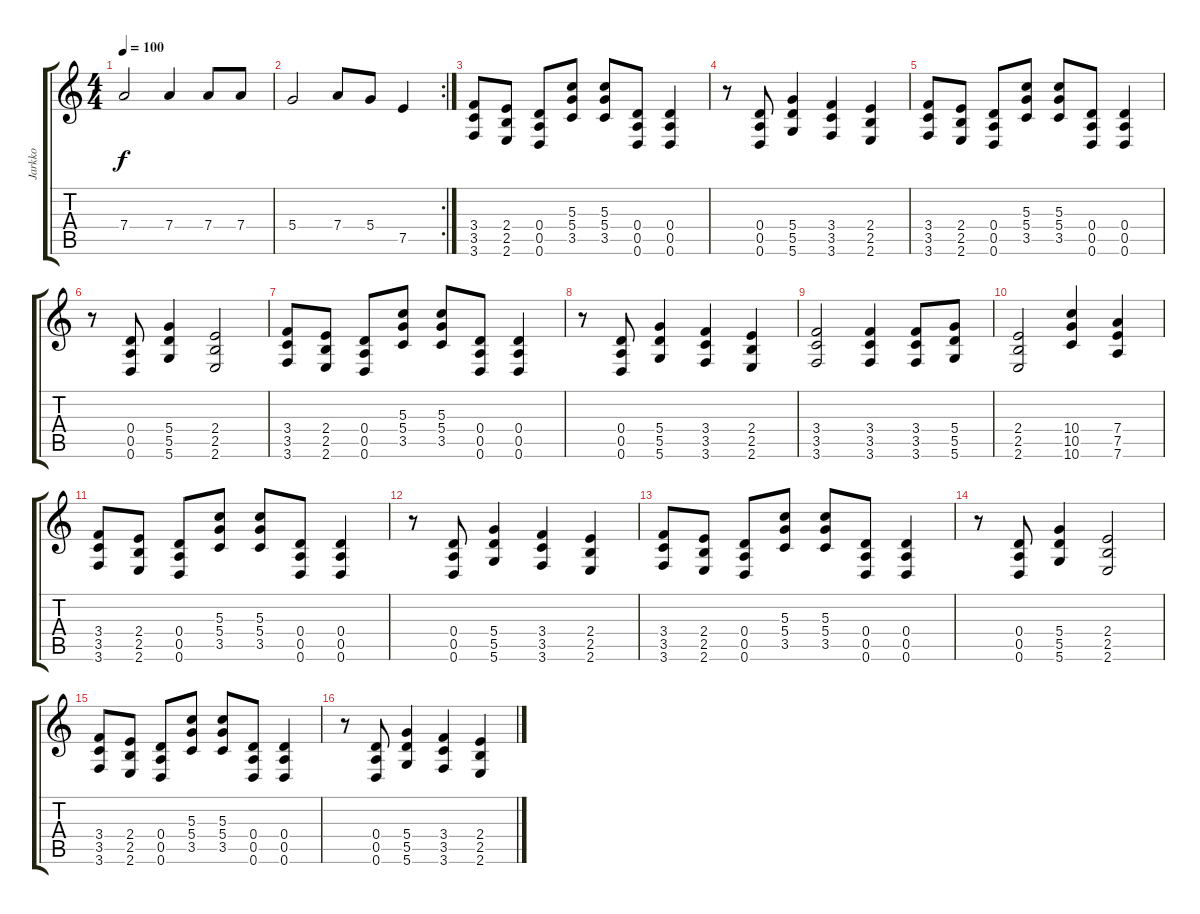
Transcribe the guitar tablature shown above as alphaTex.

\track ("Jarkko" "Jarkko") {instrument distortionguitar}
\staff {score tabs}
\tuning (E4 B3 G3 D3 A2 D2) {hide}
\ts (4 4)
\tempo 100
\clef g2
\ks c
7.4.2{dy f} 7.4.4 7.4.8 7.4.8 |
\rc 2
5.4.2 7.4.8 5.4.8 7.5.4 |
(3.4 3.5 3.6).8{volume 11} (2.4 2.5 2.6).8 (0.4 0.5 0.6).8 (5.3 5.4 3.5).8 (5.3 5.4 3.5).8 (0.4 0.5 0.6).8 (0.4 0.5 0.6).4 |
r.8 (0.4 0.5 0.6).8 (5.4 5.5 5.6).4 (3.4 3.5 3.6).4 (2.4 2.5 2.6).4 |
(3.4 3.5 3.6).8 (2.4 2.5 2.6).8 (0.4 0.5 0.6).8 (5.3 5.4 3.5).8 (5.3 5.4 3.5).8 (0.4 0.5 0.6).8 (0.4 0.5 0.6).4 |
r.8 (0.4 0.5 0.6).8 (5.4 5.5 5.6).4 (2.4 2.5 2.6).2 |
(3.4 3.5 3.6).8 (2.4 2.5 2.6).8 (0.4 0.5 0.6).8 (5.3 5.4 3.5).8 (5.3 5.4 3.5).8 (0.4 0.5 0.6).8 (0.4 0.5 0.6).4 |
r.8 (0.4 0.5 0.6).8 (5.4 5.5 5.6).4 (3.4 3.5 3.6).4 (2.4 2.5 2.6).4 |
(3.4 3.5 3.6).2 (3.4 3.5 3.6).4 (3.4 3.5 3.6).8 (5.4 5.5 5.6).8 |
(2.4 2.5 2.6).2 (10.4 10.5 10.6).4 (7.4 7.5 7.6).4 |
(3.4 3.5 3.6).8 (2.4 2.5 2.6).8 (0.4 0.5 0.6).8 (5.3 5.4 3.5).8 (5.3 5.4 3.5).8 (0.4 0.5 0.6).8 (0.4 0.5 0.6).4 |
r.8 (0.4 0.5 0.6).8 (5.4 5.5 5.6).4 (3.4 3.5 3.6).4 (2.4 2.5 2.6).4 |
(3.4 3.5 3.6).8 (2.4 2.5 2.6).8 (0.4 0.5 0.6).8 (5.3 5.4 3.5).8 (5.3 5.4 3.5).8 (0.4 0.5 0.6).8 (0.4 0.5 0.6).4 |
r.8 (0.4 0.5 0.6).8 (5.4 5.5 5.6).4 (2.4 2.5 2.6).2 |
(3.4 3.5 3.6).8 (2.4 2.5 2.6).8 (0.4 0.5 0.6).8 (5.3 5.4 3.5).8 (5.3 5.4 3.5).8 (0.4 0.5 0.6).8 (0.4 0.5 0.6).4 |
r.8 (0.4 0.5 0.6).8 (5.4 5.5 5.6).4 (3.4 3.5 3.6).4 (2.4 2.5 2.6).4
